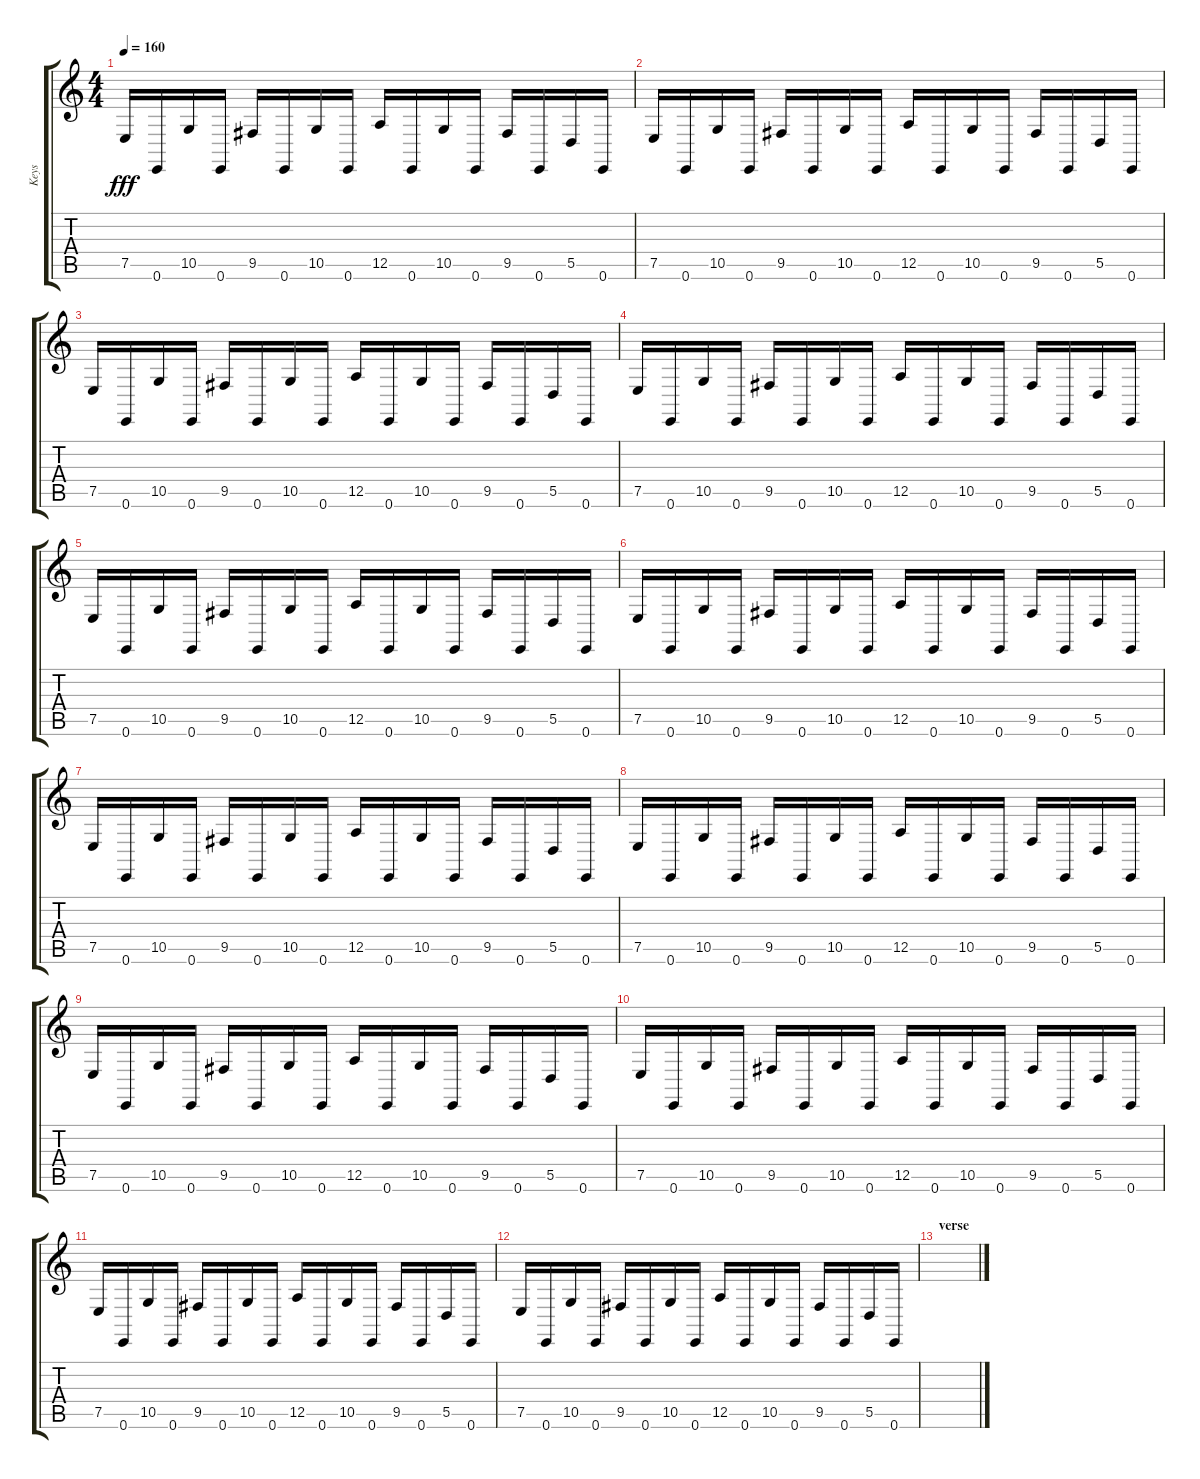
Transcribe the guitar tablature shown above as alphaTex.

\track ("Keys" "Keys") {instrument churchorgan}
\staff {score tabs}
\tuning (E4 B3 G3 D3 A2 E2) {hide}
\ts (4 4)
\tempo 160
\clef g2
\ks c
7.5.16{dy fff} 0.6.16 10.5.16 0.6.16 9.5.16 0.6.16 10.5.16 0.6.16 12.5.16 0.6.16 10.5.16 0.6.16 9.5.16 0.6.16 5.5.16 0.6.16 |
7.5.16 0.6.16 10.5.16 0.6.16 9.5.16 0.6.16 10.5.16 0.6.16 12.5.16 0.6.16 10.5.16 0.6.16 9.5.16 0.6.16 5.5.16 0.6.16 |
7.5.16 0.6.16 10.5.16 0.6.16 9.5.16 0.6.16 10.5.16 0.6.16 12.5.16 0.6.16 10.5.16 0.6.16 9.5.16 0.6.16 5.5.16 0.6.16 |
7.5.16 0.6.16 10.5.16 0.6.16 9.5.16 0.6.16 10.5.16 0.6.16 12.5.16 0.6.16 10.5.16 0.6.16 9.5.16 0.6.16 5.5.16 0.6.16 |
7.5.16 0.6.16 10.5.16 0.6.16 9.5.16 0.6.16 10.5.16 0.6.16 12.5.16 0.6.16 10.5.16 0.6.16 9.5.16 0.6.16 5.5.16 0.6.16 |
7.5.16 0.6.16 10.5.16 0.6.16 9.5.16 0.6.16 10.5.16 0.6.16 12.5.16 0.6.16 10.5.16 0.6.16 9.5.16 0.6.16 5.5.16 0.6.16 |
7.5.16 0.6.16 10.5.16 0.6.16 9.5.16 0.6.16 10.5.16 0.6.16 12.5.16 0.6.16 10.5.16 0.6.16 9.5.16 0.6.16 5.5.16 0.6.16 |
7.5.16 0.6.16 10.5.16 0.6.16 9.5.16 0.6.16 10.5.16 0.6.16 12.5.16 0.6.16 10.5.16 0.6.16 9.5.16 0.6.16 5.5.16 0.6.16 |
7.5.16 0.6.16 10.5.16 0.6.16 9.5.16 0.6.16 10.5.16 0.6.16 12.5.16 0.6.16 10.5.16 0.6.16 9.5.16 0.6.16 5.5.16 0.6.16 |
7.5.16 0.6.16 10.5.16 0.6.16 9.5.16 0.6.16 10.5.16 0.6.16 12.5.16 0.6.16 10.5.16 0.6.16 9.5.16 0.6.16 5.5.16 0.6.16 |
7.5.16 0.6.16 10.5.16 0.6.16 9.5.16 0.6.16 10.5.16 0.6.16 12.5.16 0.6.16 10.5.16 0.6.16 9.5.16 0.6.16 5.5.16 0.6.16 |
7.5.16 0.6.16 10.5.16 0.6.16 9.5.16 0.6.16 10.5.16 0.6.16 12.5.16 0.6.16 10.5.16 0.6.16 9.5.16 0.6.16 5.5.16 0.6.16 |
\section ("" "verse")
